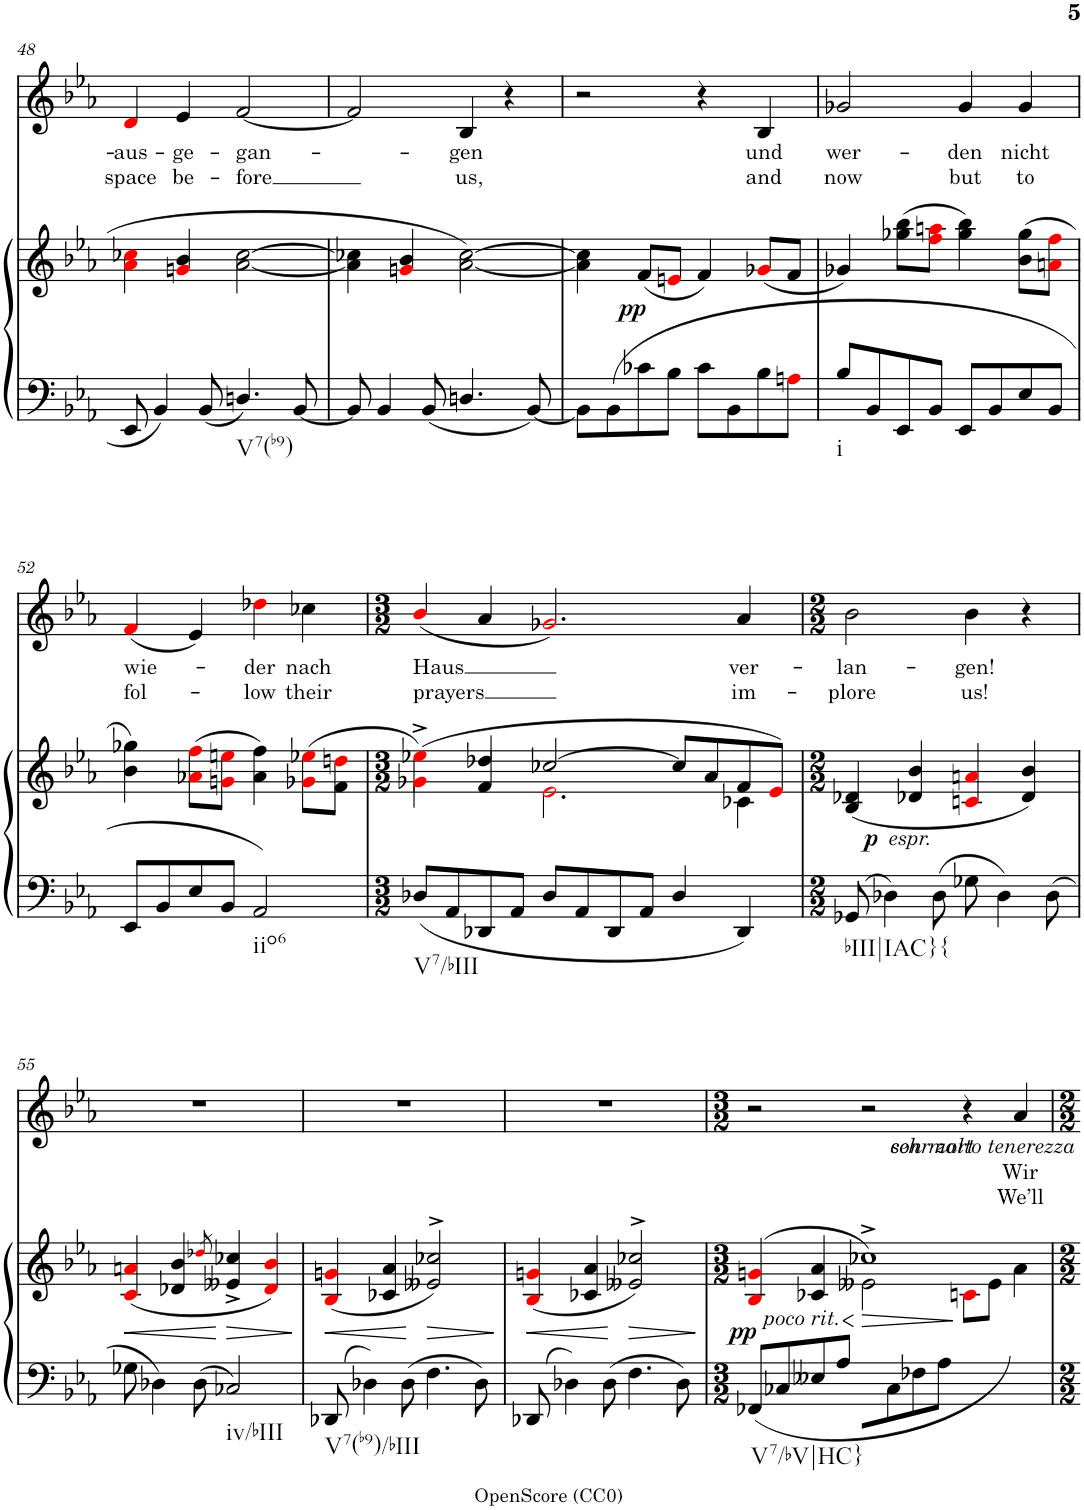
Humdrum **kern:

**kern	**kern	**dynam	**kern	**text	**text
*part2	*part2	*part2	*part1	*part1	*part1
*staff3	*staff2	*staff2/3	*staff1	*staff1	*staff1
*I"Piano	*	*	*I"Voice	*	*
*I'Pno	*	*	*	*	*
!!LO:PB:g=z
*clefF4	*clefG2	*	*clefG2	*	*
*k[b-e-a-]	*k[b-e-a-]	*	*k[b-e-a-]	*	*
*M2/2	*M2/2	*	*M2/2	*	*
=48	=48	=48	=48	=48	=48
!	!	!	!	!LO:LY:b	!LO:LY:b
8EE-/	4a-i\ 4cc-Xi\	.	4di/	-aus-	space
4BB-/	.	.	.	.	.
!	!	!	!	!LO:LY:b	!LO:LY:b
.	4gni/ 4b-/	.	4e-/	-ge-	be-
8BB-/	.	.	.	.	.
!LO:TX:b:t=V7(b9)	!	!	!	!	!
!	!	!	!	!LO:LY:b	!LO:LY:b
4.Dn/	[2a-\ [2cc-\	.	[2f/	-gan-	-fore
[8BB-/	.	.	.	.	.
=49	=49	=49	=49	=49	=49
8BB-/]	4a-\] 4cc-X\]	.	2f/]	.	.
4BB-/	.	.	.	.	.
.	4gni/ 4b-/	.	.	.	.
8BB-/	.	.	.	.	.
!	!	!	!	!LO:LY:b	!LO:LY:b
4.Dn/	[2a-\ [2cc-\	.	4B-/	-gen	us,
.	.	.	4r	.	.
[<8BB-/	.	.	.	.	.
=50	=50	=50	=50	=50	=50
8BB-\L]	4a-\] 4cc-\]	.	2r	.	.
8BB-\	.	.	.	.	.
!	!	!LO:DY:b	!	!	!
8c-X\	(8f/L	pp	.	.	.
8B-\J	8eni/J	.	.	.	.
8c-\L	4f/)	.	4r	.	.
8BB-\	.	.	.	.	.
!	!	!	!	!LO:LY:b	!LO:LY:b
8B-\	(8g-Xi/L	.	4B-/	und	and
8Ani\J	8f/J	.	.	.	.
=51	=51	=51	=51	=51	=51
!LO:TX:b:t=i	!	!	!	!	!
!	!	!	!	!LO:LY:b	!LO:LY:b
8B-/L	4g-X/)	.	2g-X/	wer-	now
8BB-/	.	.	.	.	.
8EE-/	(8gg-X\ 8bb-\L	.	.	.	.
8BB-/J	8ffi\ 8aani\J	.	.	.	.
!	!	!	!	!LO:LY:b	!LO:LY:b
8EE-/L	4gg-\ 4bb-\)	.	4g-/	-den	but
8BB-/	.	.	.	.	.
!	!	!	!	!LO:LY:b	!LO:LY:b
8E-/	(8b-\ 8gg-\L	.	4g-/	nicht	to
8BB-/J	8ani\ 8ffi\J	.	.	.	.
!!LO:LB:g=z
=52	=52	=52	=52	=52	=52
!	!	!	!	!LO:LY:b	!LO:LY:b
8EE-/L	4b-\ 4gg-X\)	.	(4fi/	wie-	fol-
8BB-/	.	.	.	.	.
8E-/	(8a-Xi\ 8ffi\L	.	4e-/)	.	.
8BB-/J	8gni\ 8eeni\J	.	.	.	.
!LO:TX:b:t=iio6	!	!	!	!	!
!	!	!	!	!LO:LY:b	!LO:LY:b
2AA-/	4a-\ 4ff\)	.	4dd-Xi\	-der	-low
!	!	!	!	!LO:LY:b	!LO:LY:b
.	(8g-Xi\ 8ee-Xi\L	.	4cc-X\	nach	their
.	8f\ 8ddni\J	.	.	.	.
=53	=53	=53	=53	=53	=53
*M3/2	*M3/2	*	*M3/2	*	*
*	*^	*	*	*	*
!LO:TX:b:t=V7/bIII	!	!	!	!	!	!
!	!	!	!	!	!LO:LY:b	!LO:LY:b
8D-X/L	(4ee-X^>i\)	4g-Xi\	.	(<4b-i/	Haus	prayers
8AA-/	.	.	.	.	.	.
8DD-X/	4dd-X/	4f/	.	4a-/	.	.
8AA-/J	.	.	.	.	.	.
8D-/L	[2cc-X/	2.e-i\	.	2.g-Xi/)	.	.
8AA-/	.	.	.	.	.	.
8DD-/	.	.	.	.	.	.
8AA-/J	.	.	.	.	.	.
4D-/	8cc-/L]	.	.	.	.	.
.	8a-/	.	.	.	.	.
!	!	!	!	!	!LO:LY:b	!LO:LY:b
4DD-/	8f/	4c-X\	.	4a-/	ver-	im-
.	8e-i/J)	.	.	.	.	.
*	*v	*v	*	*	*	*
=54	=54	=54	=54	=54	=54
*M2/2	*M2/2	*	*M2/2	*	*
!LO:TX:b:t=bIII|IAC}{	!	!	!	!	!
!	!	!LO:DY:a=2	!	!LO:LY:b	!LO:LY:b
!	!	!LO:DY:n=1:a=2	!	!	!
8GG-X/	(4B-/ 4d-X/	p other-dynamics	2b-\	-lan-	-plore
4D-X\	.	.	.	.	.
.	4d-X/ 4b-/	.	.	.	.
8D-\	.	.	.	.	.
!	!	!	!	!LO:LY:b	!LO:LY:b
8G-X\	4cni/ 4ani/	.	4b-\	-gen!	us!
4D-\	.	.	.	.	.
.	4d-/ 4b-/)	.	4r	.	.
8D-\	.	.	.	.	.
!!LO:LB:g=z
=55	=55	=55	=55	=55	=55
!	!	!LO:HP:b	!	!	!
8G-X\	(4ci/ 4ani/	<	1r	.	.
4D-X\	.	.	.	.	.
.	4d-X/ 4b-/	.	.	.	.
8D-\	.	.	.	.	.
.	8qdd-Xi/	.	.	.	.
!LO:TX:b:t=iv/bIII	!	!	!	!	!
2C-X/	4e--X/^ 4cc-X/^	[	.	.	.
.	4d-i/ 4b-i/)	.	.	.	.
=56	=56	=56	=56	=56	=56
!LO:TX:b:t=V7(b9)/bIII	!	!	!	!	!
!	!	!LO:HP:b	!	!	!
8DD-X/	(4B-i/ 4gni/	<	1r	.	.
4D-X\	.	.	.	.	.
.	4c-X/ 4a-/	.	.	.	.
8D-\	.	.	.	.	.
!	!	!LO:HP:n=1:b	!	!	!
4.F\	2e--X/^> 2cc-X/^>)	[ >	.	.	.
8D-\	.	.	.	.	.
.	.	]	.	.	.
=57	=57	=57	=57	=57	=57
!	!	!LO:HP:b	!	!	!
8DD-X/	(4B-i/ 4gni/	<	1r	.	.
4D-X\	.	.	.	.	.
.	4c-X/ 4a-/	.	.	.	.
8D-\	.	.	.	.	.
!	!	!LO:HP:n=1:b	!	!	!
4.F\	2e--X/^> 2cc-X/^>)	[ >	.	.	.
8D-\	.	.	.	.	.
.	.	]	.	.	.
=58	=58	=58	=58	=58	=58
*M3/2	*M3/2	*	*M3/2	*	*
!	!LO:TX:b:i:t=poco rit.	!	!	!	!
!LO:TX:b:t=V7/bV|HC}	!	!	!	!	!
!	!	!LO:HP:b	!	!	!
*	*^	*	*	*	*
*	*	*^	*	*	*	*
!	!	!	!	!LO:DY:n=1:b	!	!	!
(<8FF-X/L	(>4B-i/ 4gni/	2ryy	1ryy	< pp	2r	.	.
8C-X/	.	.	.	.	.	.	.
8E--X/	4c-X/ 4a-/	.	.	.	.	.	.
8A-/J	.	.	.	.	.	.	.
!	!	!	!	!LO:HP:n=1:b	!	!	!
8ryy	1cc-X^)	2e--X\	.	[ >	2r	.	.
8C-\	.	.	.	.	.	.	.
8F-X\	.	.	.	.	.	.	.
8A-\J	.	.	.	.	.	.	.
!	!	!	!	!	!LO:TX:b:i:t=sehr zart	!	!
!	!	!	!	!	!LO:TX:b:i:t=con molto tenerezza	!	!
2ryy	.	2ryy	8cni\L	]	4r	.	.
.	.	.	8e--\J	.	.	.	.
!	!	!	!	!	!	!LO:LY:b	!LO:LY:b
.	.	.	4a-\)	.	4a-/	Wir	We’ll
*	*v	*v	*v	*	*	*	*
=	=	=	=	=	=
*-	*-	*-	*-	*-	*-
